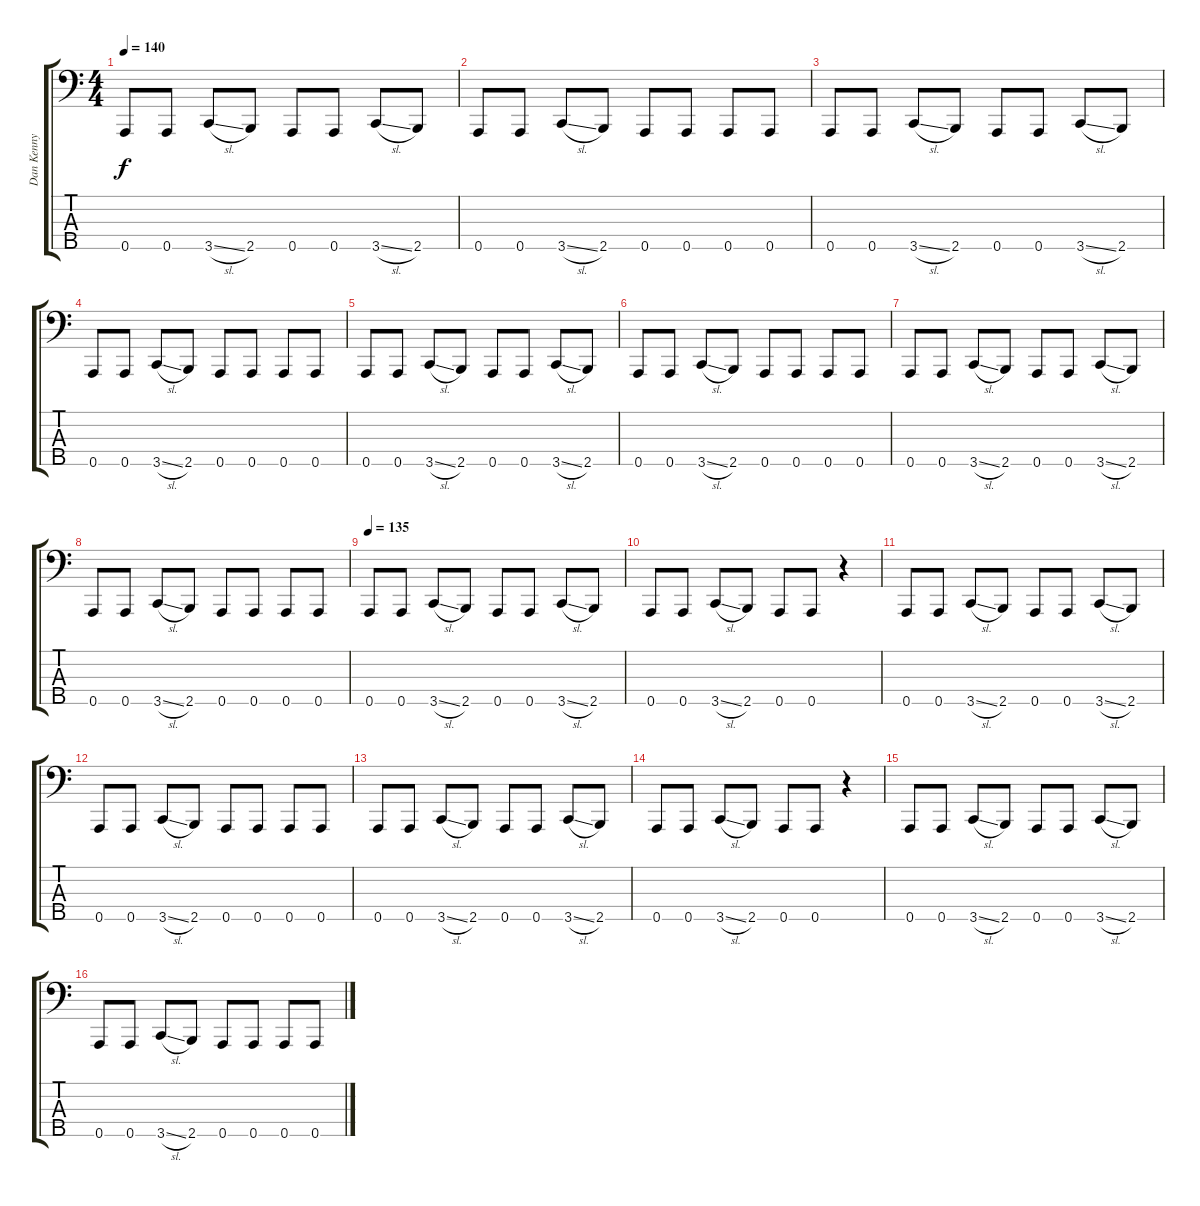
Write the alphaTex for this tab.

\track ("Dan Kenny" "Dan Kenny") {instrument electricbasspick}
\staff {score tabs}
\tuning (G2 D2 A1 E1 A0) {hide}
\ts (4 4)
\tempo 140
\clef f4
\ks c
0.5.8{dy f instrument electricbasspick} 0.5.8 3.5{sl}.8 2.5.8 0.5.8 0.5.8 3.5{sl}.8 2.5.8 |
0.5.8 0.5.8 3.5{sl}.8 2.5.8 0.5.8 0.5.8 0.5.8 0.5.8 |
0.5.8 0.5.8 3.5{sl}.8 2.5.8 0.5.8 0.5.8 3.5{sl}.8 2.5.8 |
0.5.8 0.5.8 3.5{sl}.8 2.5.8 0.5.8 0.5.8 0.5.8 0.5.8 |
0.5.8 0.5.8 3.5{sl}.8 2.5.8 0.5.8 0.5.8 3.5{sl}.8 2.5.8 |
0.5.8 0.5.8 3.5{sl}.8 2.5.8 0.5.8 0.5.8 0.5.8 0.5.8 |
0.5.8 0.5.8 3.5{sl}.8 2.5.8 0.5.8 0.5.8 3.5{sl}.8 2.5.8 |
0.5.8 0.5.8 3.5{sl}.8 2.5.8 0.5.8 0.5.8 0.5.8 0.5.8 |
\tempo 135
0.5.8 0.5.8 3.5{sl}.8 2.5.8 0.5.8 0.5.8 3.5{sl}.8 2.5.8 |
0.5.8 0.5.8 3.5{sl}.8 2.5.8 0.5.8 0.5.8 r.4 |
0.5.8 0.5.8 3.5{sl}.8 2.5.8 0.5.8 0.5.8 3.5{sl}.8 2.5.8 |
0.5.8 0.5.8 3.5{sl}.8 2.5.8 0.5.8 0.5.8 0.5.8 0.5.8 |
0.5.8 0.5.8 3.5{sl}.8 2.5.8 0.5.8 0.5.8 3.5{sl}.8 2.5.8 |
0.5.8 0.5.8 3.5{sl}.8 2.5.8 0.5.8 0.5.8 r.4 |
0.5.8 0.5.8 3.5{sl}.8 2.5.8 0.5.8 0.5.8 3.5{sl}.8 2.5.8 |
0.5.8 0.5.8 3.5{sl}.8 2.5.8 0.5.8 0.5.8 0.5.8 0.5.8
